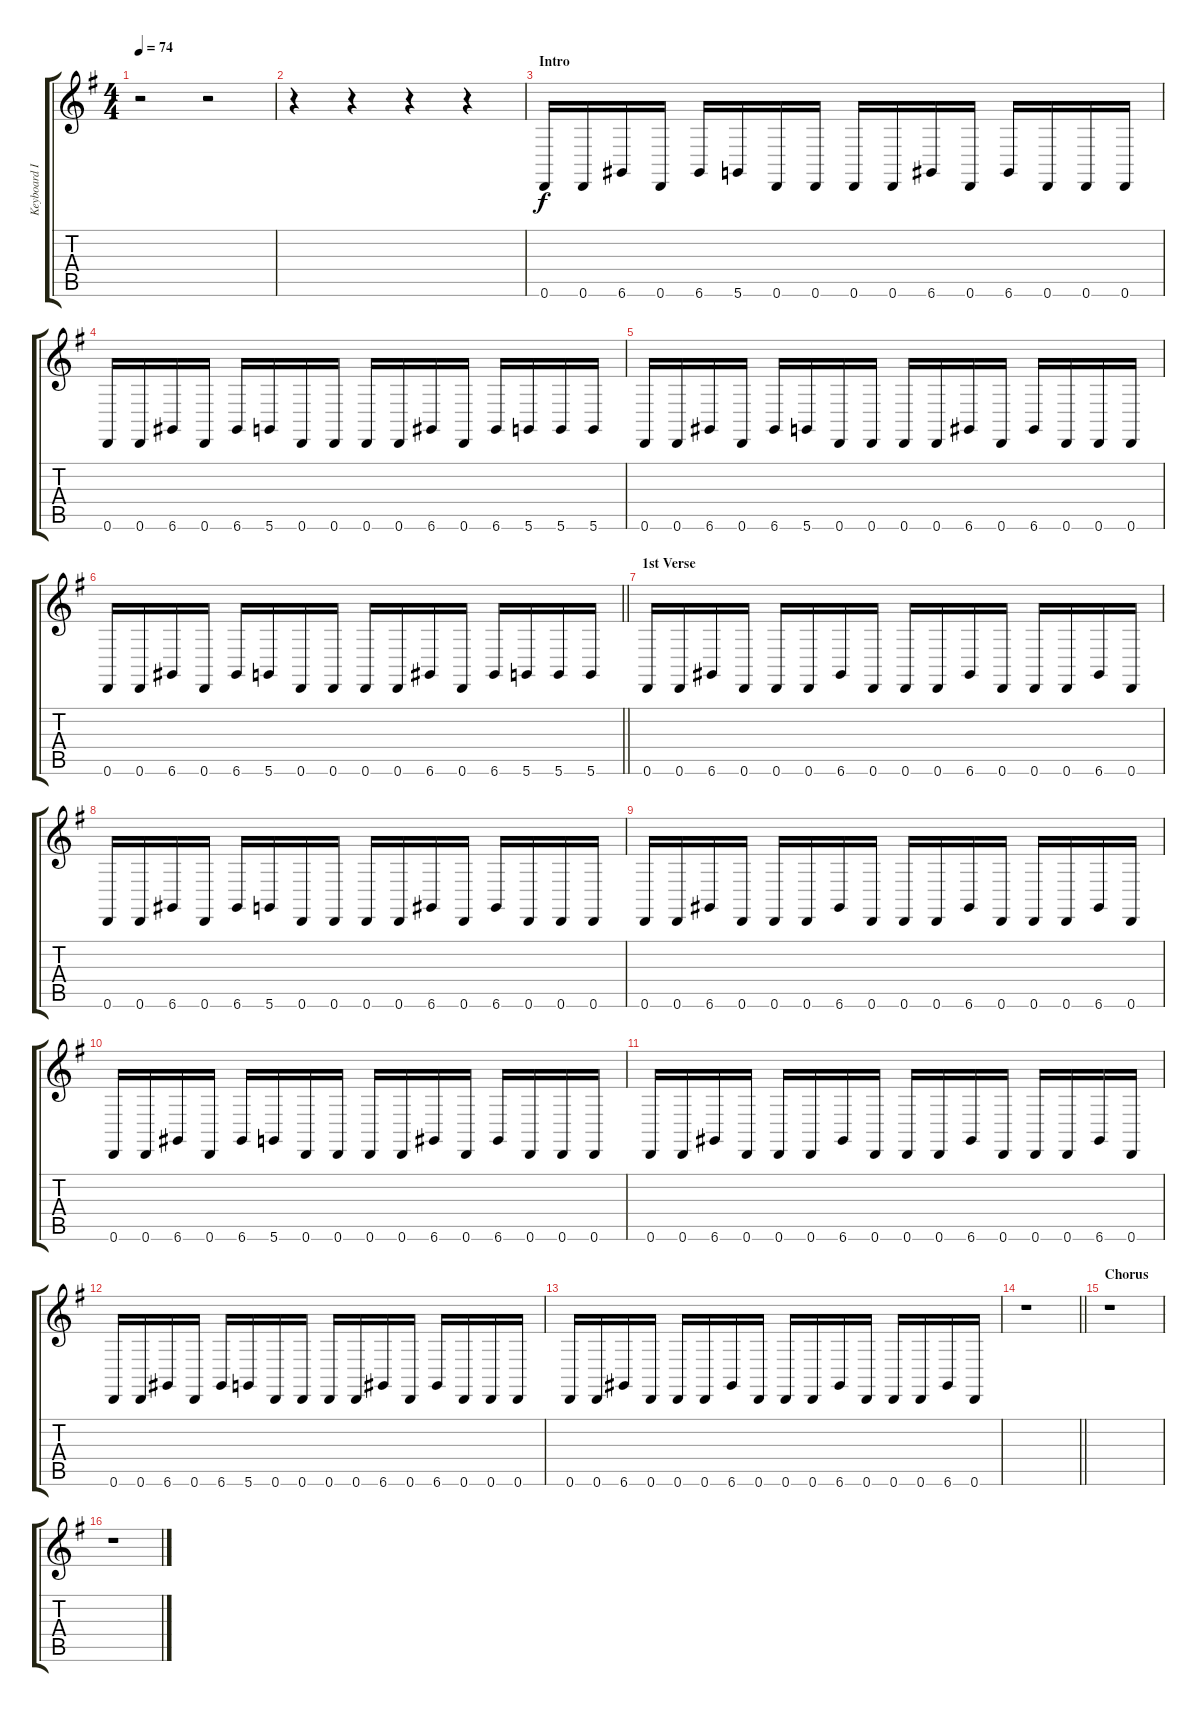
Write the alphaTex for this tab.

\track ("Keyboard I" "Keyboard I") {instrument lead2sawtooth}
\staff {score tabs}
\tuning (E4 B3 G3 D3 A2 D2) {hide}
\ts (4 4)
\tempo 74
\clef g2
\ks eminor
r.2{dy f instrument lead2sawtooth} r.2 |
r.4 r.4 r.4 r.4 |
\section ("" "Intro")
0.6.16 0.6.16 6.6.16 0.6.16 6.6.16 5.6.16 0.6.16 0.6.16 0.6.16 0.6.16 6.6.16 0.6.16 6.6.16 0.6.16 0.6.16 0.6.16 |
0.6.16 0.6.16 6.6.16 0.6.16 6.6.16 5.6.16 0.6.16 0.6.16 0.6.16 0.6.16 6.6.16 0.6.16 6.6.16 5.6.16 5.6.16 5.6.16 |
0.6.16 0.6.16 6.6.16 0.6.16 6.6.16 5.6.16 0.6.16 0.6.16 0.6.16 0.6.16 6.6.16 0.6.16 6.6.16 0.6.16 0.6.16 0.6.16 |
\barLineRight lightlight
0.6.16 0.6.16 6.6.16 0.6.16 6.6.16 5.6.16 0.6.16 0.6.16 0.6.16 0.6.16 6.6.16 0.6.16 6.6.16 5.6.16 5.6.16 5.6.16 |
\section ("" "1st Verse")
0.6.16 0.6.16 6.6.16 0.6.16 0.6.16 0.6.16 6.6.16 0.6.16 0.6.16 0.6.16 6.6.16 0.6.16 0.6.16 0.6.16 6.6.16 0.6.16 |
0.6.16 0.6.16 6.6.16 0.6.16 6.6.16 5.6.16 0.6.16 0.6.16 0.6.16 0.6.16 6.6.16 0.6.16 6.6.16 0.6.16 0.6.16 0.6.16 |
0.6.16 0.6.16 6.6.16 0.6.16 0.6.16 0.6.16 6.6.16 0.6.16 0.6.16 0.6.16 6.6.16 0.6.16 0.6.16 0.6.16 6.6.16 0.6.16 |
0.6.16 0.6.16 6.6.16 0.6.16 6.6.16 5.6.16 0.6.16 0.6.16 0.6.16 0.6.16 6.6.16 0.6.16 6.6.16 0.6.16 0.6.16 0.6.16 |
0.6.16 0.6.16 6.6.16 0.6.16 0.6.16 0.6.16 6.6.16 0.6.16 0.6.16 0.6.16 6.6.16 0.6.16 0.6.16 0.6.16 6.6.16 0.6.16 |
0.6.16 0.6.16 6.6.16 0.6.16 6.6.16 5.6.16 0.6.16 0.6.16 0.6.16 0.6.16 6.6.16 0.6.16 6.6.16 0.6.16 0.6.16 0.6.16 |
0.6.16 0.6.16 6.6.16 0.6.16 0.6.16 0.6.16 6.6.16 0.6.16 0.6.16 0.6.16 6.6.16 0.6.16 0.6.16 0.6.16 6.6.16 0.6.16 |
\barLineRight lightlight
r.1 |
\section ("" "Chorus")
r.1 |
r.1
